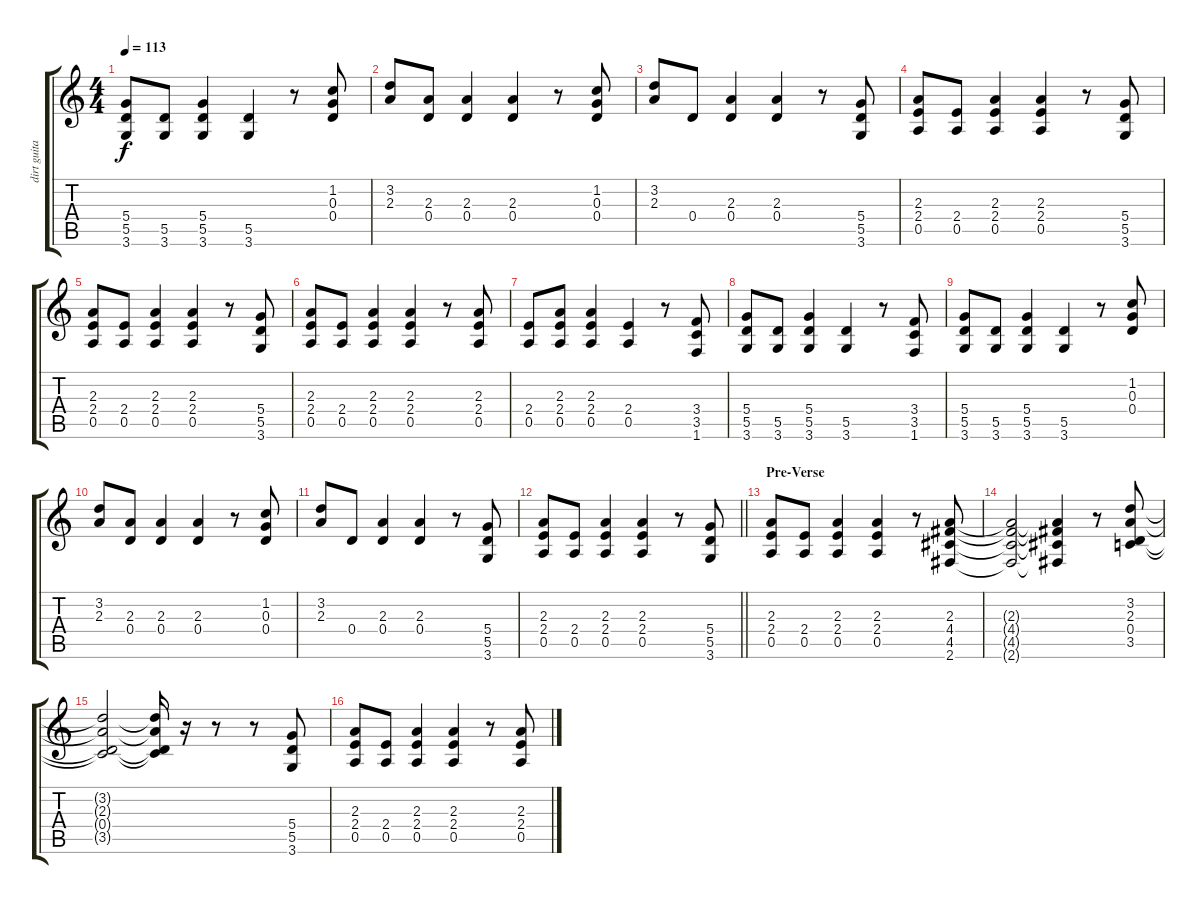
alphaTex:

\track ("dirt guitar         " "dirt guita") {instrument overdrivenguitar}
\staff {score tabs}
\tuning (E4 B3 G3 D3 A2 E2) {hide}
\ts (4 4)
\tempo 113
\clef g2
\ks c
(5.4 5.5 3.6).8{dy f} (5.5 3.6).8 (5.4 5.5 3.6).4 (5.5 3.6).4 r.8 (1.2 0.3 0.4).8 |
(3.2 2.3).8 (2.3 0.4).8 (2.3 0.4).4 (2.3 0.4).4 r.8 (1.2 0.3 0.4).8 |
(3.2 2.3).8 0.4.8 (2.3 0.4).4 (2.3 0.4).4 r.8 (5.4 5.5 3.6).8 |
(2.3 2.4 0.5).8 (2.4 0.5).8 (2.3 2.4 0.5).4 (2.3 2.4 0.5).4 r.8 (5.4 5.5 3.6).8 |
(2.3 2.4 0.5).8 (2.4 0.5).8 (2.3 2.4 0.5).4 (2.3 2.4 0.5).4 r.8 (5.4 5.5 3.6).8 |
(2.3 2.4 0.5).8 (2.4 0.5).8 (2.3 2.4 0.5).4 (2.3 2.4 0.5).4 r.8 (2.3 2.4 0.5).8 |
(2.4 0.5).8 (2.3 2.4 0.5).8 (2.3 2.4 0.5).4 (2.4 0.5).4 r.8 (3.4 3.5 1.6).8 |
(5.4 5.5 3.6).8 (5.5 3.6).8 (5.4 5.5 3.6).4 (5.5 3.6).4 r.8 (3.4 3.5 1.6).8 |
(5.4 5.5 3.6).8 (5.5 3.6).8 (5.4 5.5 3.6).4 (5.5 3.6).4 r.8 (1.2 0.3 0.4).8 |
(3.2 2.3).8 (2.3 0.4).8 (2.3 0.4).4 (2.3 0.4).4 r.8 (1.2 0.3 0.4).8 |
(3.2 2.3).8 0.4.8 (2.3 0.4).4 (2.3 0.4).4 r.8 (5.4 5.5 3.6).8 |
\barLineRight lightlight
(2.3 2.4 0.5).8 (2.4 0.5).8 (2.3 2.4 0.5).4 (2.3 2.4 0.5).4 r.8 (5.4 5.5 3.6).8 |
\section ("" "Pre-Verse")
(2.3 2.4 0.5).8 (2.4 0.5).8 (2.3 2.4 0.5).4 (2.3 2.4 0.5).4 r.8 (2.3 4.4 4.5 2.6).8 |
(2.3{t} 4.4{t} 4.5{t} 2.6{t}).2 (2.3{t} 4.4{t} 4.5{t} 2.6{t}).4 r.8 (3.2 2.3 0.4 3.5).8 |
(3.2{t} 2.3{t} 0.4{t} 3.5{t}).2 (3.2{t} 2.3{t} 0.4{t} 3.5{t}).16 r.16 r.8 r.8 (5.4 5.5 3.6).8 |
(2.3 2.4 0.5).8 (2.4 0.5).8 (2.3 2.4 0.5).4 (2.3 2.4 0.5).4 r.8 (2.3 2.4 0.5).8
